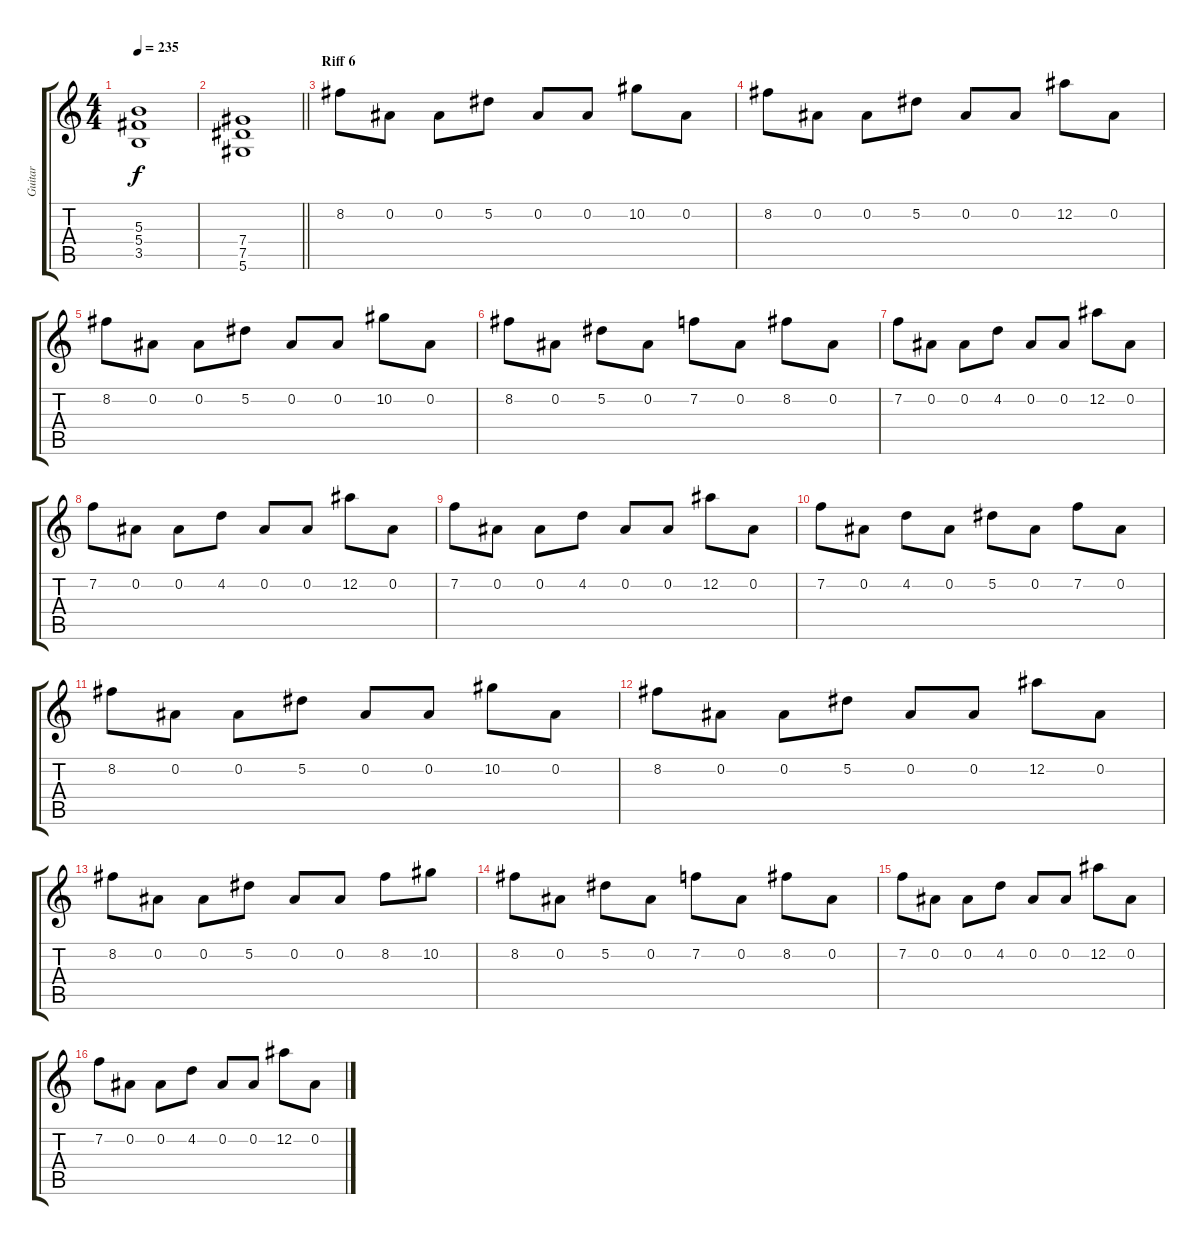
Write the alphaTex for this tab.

\track ("Guitar" "Guitar") {instrument distortionguitar}
\staff {score tabs}
\tuning (Eb4 Bb3 Gb3 Db3 Ab2 Eb2) {hide}
\ts (4 4)
\tempo 235
\clef g2
\ks aminor
(5.3 5.4 3.5).1{dy f} |
\barLineRight lightlight
(7.4 7.5 5.6).1 |
\section ("" "Riff 6")
8.2.8 0.2.8 0.2.8 5.2.8 0.2.8 0.2.8 10.2.8 0.2.8 |
8.2.8 0.2.8 0.2.8 5.2.8 0.2.8 0.2.8 12.2.8 0.2.8 |
8.2.8 0.2.8 0.2.8 5.2.8 0.2.8 0.2.8 10.2.8 0.2.8 |
8.2.8 0.2.8 5.2.8 0.2.8 7.2.8 0.2.8 8.2.8 0.2.8 |
7.2.8 0.2.8 0.2.8 4.2.8 0.2.8 0.2.8 12.2.8 0.2.8 |
7.2.8 0.2.8 0.2.8 4.2.8 0.2.8 0.2.8 12.2.8 0.2.8 |
7.2.8 0.2.8 0.2.8 4.2.8 0.2.8 0.2.8 12.2.8 0.2.8 |
7.2.8 0.2.8 4.2.8 0.2.8 5.2.8 0.2.8 7.2.8 0.2.8 |
8.2.8 0.2.8 0.2.8 5.2.8 0.2.8 0.2.8 10.2.8 0.2.8 |
8.2.8 0.2.8 0.2.8 5.2.8 0.2.8 0.2.8 12.2.8 0.2.8 |
8.2.8 0.2.8 0.2.8 5.2.8 0.2.8 0.2.8 8.2.8 10.2.8 |
8.2.8 0.2.8 5.2.8 0.2.8 7.2.8 0.2.8 8.2.8 0.2.8 |
7.2.8 0.2.8 0.2.8 4.2.8 0.2.8 0.2.8 12.2.8 0.2.8 |
7.2.8 0.2.8 0.2.8 4.2.8 0.2.8 0.2.8 12.2.8 0.2.8
